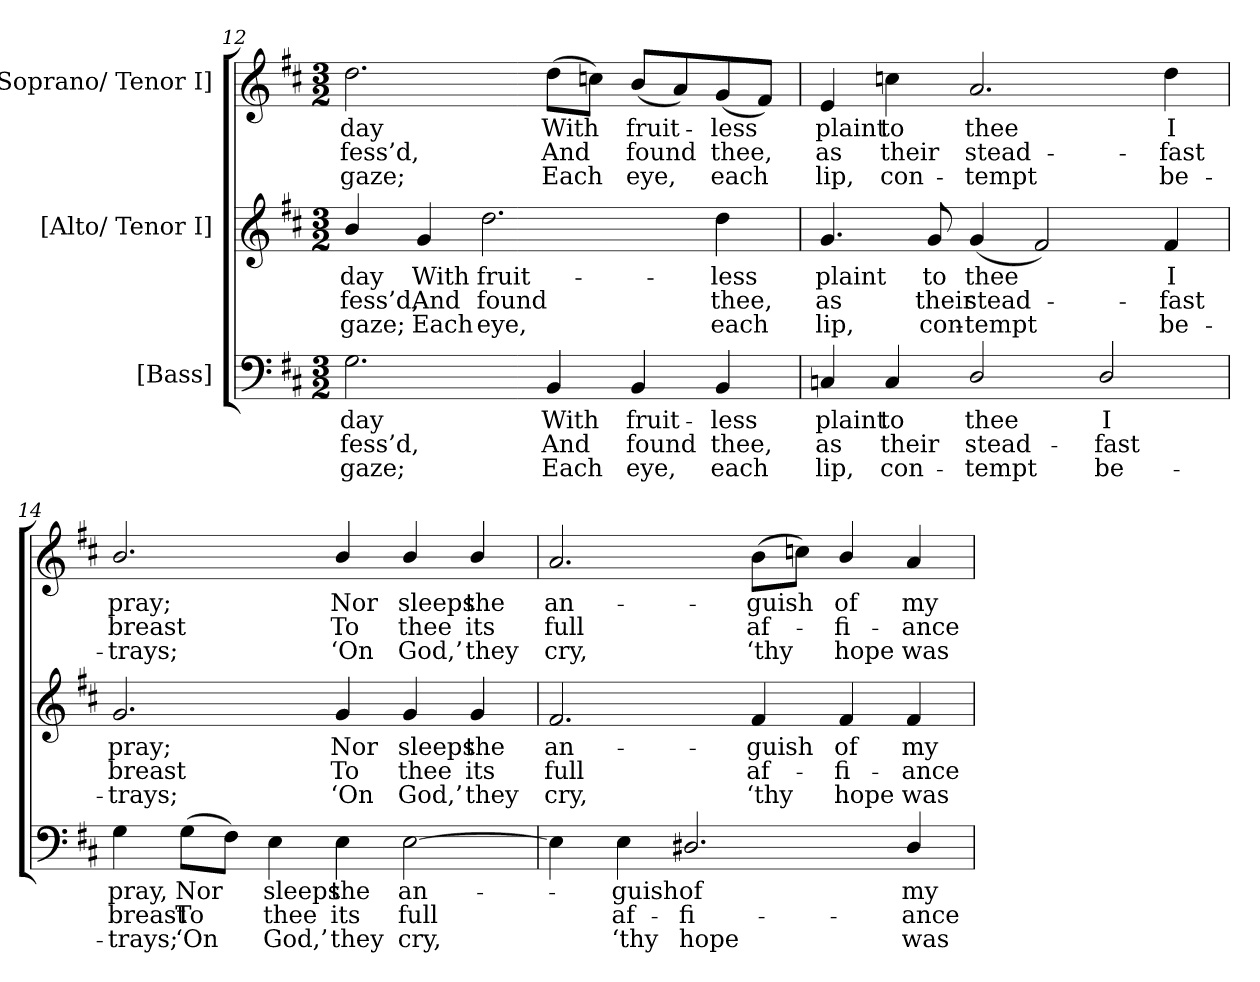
**kern	**text	**text	**text	**kern	**text	**text	**text	**kern	**text	**text	**text
*part3	*part3	*part3	*part3	*part2	*part2	*part2	*part2	*part1	*part1	*part1	*part1
*staff3	*staff3	*staff3	*staff3	*staff2	*staff2	*staff2	*staff2	*staff1	*staff1	*staff1	*staff1
*I"[Bass]	*	*	*	*I"[Alto/ Tenor I]	*	*	*	*I"[Soprano/ Tenor I]	*	*	*
*clefF4	*	*	*	*clefG2	*	*	*	*clefG2	*	*	*
*k[f#c#]	*	*	*	*k[f#c#]	*	*	*	*k[f#c#]	*	*	*
*D:	*	*	*	*D:	*	*	*	*D:	*	*	*
*M3/2	*	*	*	*M3/2	*	*	*	*M3/2	*	*	*
=12	=12	=12	=12	=12	=12	=12	=12	=12	=12	=12	=12
!	!LO:LY:b:color=#000000	!LO:LY:b:color=#000000	!LO:LY:b:color=#000000	!	!	!	!	!	!	!	!
!	!	!	!	!	!LO:LY:b:color=#000000	!LO:LY:b:color=#000000	!LO:LY:b:color=#000000	!	!	!	!
!	!	!	!	!	!	!	!	!	!LO:LY:b:color=#000000	!LO:LY:b:color=#000000	!LO:LY:b:color=#000000
2.Gi\	day	-fess’d,	gaze;	4bi/	day	-fess’d,	gaze;	2.ddi\	day	-fess’d,	gaze;
!	!	!	!	!	!LO:LY:b:color=#000000	!LO:LY:b:color=#000000	!LO:LY:b:color=#000000	!	!	!	!
.	.	.	.	4gi/	With	And	Each	.	.	.	.
!	!	!	!	!	!LO:LY:b:color=#000000	!LO:LY:b:color=#000000	!LO:LY:b:color=#000000	!	!	!	!
.	.	.	.	2.ddi\	fruit-	found	eye,	.	.	.	.
!	!LO:LY:b:color=#000000	!LO:LY:b:color=#000000	!LO:LY:b:color=#000000	!	!	!	!	!	!	!	!
!	!	!	!	!	!	!	!	!	!LO:LY:b:color=#000000	!LO:LY:b:color=#000000	!LO:LY:b:color=#000000
4BBi/	With	And	Each	.	.	.	.	(8ddi\L	With	And	Each
.	.	.	.	.	.	.	.	8ccni\J)	.	.	.
!	!LO:LY:b:color=#000000	!LO:LY:b:color=#000000	!LO:LY:b:color=#000000	!	!	!	!	!	!	!	!
!	!	!	!	!	!	!	!	!	!LO:LY:b:color=#000000	!LO:LY:b:color=#000000	!LO:LY:b:color=#000000
4BBi/	fruit-	found	eye,	.	.	.	.	(8bi/L	fruit-	found	eye,
.	.	.	.	.	.	.	.	8ai/)	.	.	.
!	!LO:LY:b:color=#000000	!LO:LY:b:color=#000000	!LO:LY:b:color=#000000	!	!	!	!	!	!	!	!
!	!	!	!	!	!LO:LY:b:color=#000000	!LO:LY:b:color=#000000	!LO:LY:b:color=#000000	!	!	!	!
!	!	!	!	!	!	!	!	!	!LO:LY:b:color=#000000	!LO:LY:b:color=#000000	!LO:LY:b:color=#000000
4BBi/	-less	thee,	each	4ddi\	-less	thee,	each	(8gi/	-less	thee,	each
.	.	.	.	.	.	.	.	8f#i/J)	.	.	.
!!LO:PB:g=z
=13	=13	=13	=13	=13	=13	=13	=13	=13	=13	=13	=13
!	!LO:LY:b:color=#000000	!LO:LY:b:color=#000000	!LO:LY:b:color=#000000	!	!	!	!	!	!	!	!
!	!	!	!	!	!LO:LY:b:color=#000000	!LO:LY:b:color=#000000	!LO:LY:b:color=#000000	!	!	!	!
!	!	!	!	!	!	!	!	!	!LO:LY:b:color=#000000	!LO:LY:b:color=#000000	!LO:LY:b:color=#000000
4Cni/	plaint	as	lip,	4.gi/	plaint	as	lip,	4ei/	plaint	as	lip,
!	!LO:LY:b:color=#000000	!LO:LY:b:color=#000000	!LO:LY:b:color=#000000	!	!	!	!	!	!	!	!
!	!	!	!	!	!	!	!	!	!LO:LY:b:color=#000000	!LO:LY:b:color=#000000	!LO:LY:b:color=#000000
4Ci/	to	their	con-	.	.	.	.	4ccni\	to	their	con-
!	!	!	!	!	!LO:LY:b:color=#000000	!LO:LY:b:color=#000000	!LO:LY:b:color=#000000	!	!	!	!
.	.	.	.	8gi/	to	their	con-	.	.	.	.
!	!LO:LY:b:color=#000000	!LO:LY:b:color=#000000	!LO:LY:b:color=#000000	!	!	!	!	!	!	!	!
!	!	!	!	!	!LO:LY:b:color=#000000	!LO:LY:b:color=#000000	!LO:LY:b:color=#000000	!	!	!	!
!	!	!	!	!	!	!	!	!	!LO:LY:b:color=#000000	!LO:LY:b:color=#000000	!LO:LY:b:color=#000000
2Di/	thee	stead-	-tempt	(4gi/	thee	stead-	-tempt	2.ai/	thee	stead-	-tempt
.	.	.	.	2f#i/)	.	.	.	.	.	.	.
!	!LO:LY:b:color=#000000	!LO:LY:b:color=#000000	!LO:LY:b:color=#000000	!	!	!	!	!	!	!	!
2Di/	I	-fast	be-	.	.	.	.	.	.	.	.
!	!	!	!	!	!LO:LY:b:color=#000000	!LO:LY:b:color=#000000	!LO:LY:b:color=#000000	!	!	!	!
!	!	!	!	!	!	!	!	!	!LO:LY:b:color=#000000	!LO:LY:b:color=#000000	!LO:LY:b:color=#000000
.	.	.	.	4f#i/	I	-fast	be-	4ddi\	I	-fast	be-
=14	=14	=14	=14	=14	=14	=14	=14	=14	=14	=14	=14
!	!LO:LY:b:color=#000000	!LO:LY:b:color=#000000	!LO:LY:b:color=#000000	!	!	!	!	!	!	!	!
!	!	!	!	!	!LO:LY:b:color=#000000	!LO:LY:b:color=#000000	!LO:LY:b:color=#000000	!	!	!	!
!	!	!	!	!	!	!	!	!	!LO:LY:b:color=#000000	!LO:LY:b:color=#000000	!LO:LY:b:color=#000000
4Gi\	pray,	breast	-trays;	2.gi/	pray;	breast	-trays;	2.bi/	pray;	breast	-trays;
!	!LO:LY:b:color=#000000	!LO:LY:b:color=#000000	!LO:LY:b:color=#000000	!	!	!	!	!	!	!	!
(8Gi\L	Nor	To	‘On	.	.	.	.	.	.	.	.
8F#i\J)	.	.	.	.	.	.	.	.	.	.	.
!	!LO:LY:b:color=#000000	!LO:LY:b:color=#000000	!LO:LY:b:color=#000000	!	!	!	!	!	!	!	!
4Ei\	sleeps	thee	God,’	.	.	.	.	.	.	.	.
!	!LO:LY:b:color=#000000	!LO:LY:b:color=#000000	!LO:LY:b:color=#000000	!	!	!	!	!	!	!	!
!	!	!	!	!	!LO:LY:b:color=#000000	!LO:LY:b:color=#000000	!LO:LY:b:color=#000000	!	!	!	!
!	!	!	!	!	!	!	!	!	!LO:LY:b:color=#000000	!LO:LY:b:color=#000000	!LO:LY:b:color=#000000
4Ei\	the	its	they	4gi/	Nor	To	‘On	4bi/	Nor	To	‘On
!	!LO:LY:b:color=#000000	!LO:LY:b:color=#000000	!LO:LY:b:color=#000000	!	!	!	!	!	!	!	!
!	!	!	!	!	!LO:LY:b:color=#000000	!LO:LY:b:color=#000000	!LO:LY:b:color=#000000	!	!	!	!
!	!	!	!	!	!	!	!	!	!LO:LY:b:color=#000000	!LO:LY:b:color=#000000	!LO:LY:b:color=#000000
[2Ei\	an-	full	cry,	4gi/	sleeps	thee	God,’	4bi/	sleeps	thee	God,’
!	!	!	!	!	!LO:LY:b:color=#000000	!LO:LY:b:color=#000000	!LO:LY:b:color=#000000	!	!	!	!
!	!	!	!	!	!	!	!	!	!LO:LY:b:color=#000000	!LO:LY:b:color=#000000	!LO:LY:b:color=#000000
.	.	.	.	4gi/	the	its	they	4bi/	the	its	they
=15	=15	=15	=15	=15	=15	=15	=15	=15	=15	=15	=15
!	!	!	!	!	!LO:LY:b:color=#000000	!LO:LY:b:color=#000000	!LO:LY:b:color=#000000	!	!	!	!
!	!	!	!	!	!	!	!	!	!LO:LY:b:color=#000000	!LO:LY:b:color=#000000	!LO:LY:b:color=#000000
4Ei\]	.	.	.	2.f#i/	an-	full	cry,	2.ai/	an-	full	cry,
!	!LO:LY:b:color=#000000	!LO:LY:b:color=#000000	!LO:LY:b:color=#000000	!	!	!	!	!	!	!	!
4Ei\	-guish	af-	‘thy	.	.	.	.	.	.	.	.
!	!LO:LY:b:color=#000000	!LO:LY:b:color=#000000	!LO:LY:b:color=#000000	!	!	!	!	!	!	!	!
2.D#Xi/	of	-fi-	hope	.	.	.	.	.	.	.	.
!	!	!	!	!	!LO:LY:b:color=#000000	!LO:LY:b:color=#000000	!LO:LY:b:color=#000000	!	!	!	!
!	!	!	!	!	!	!	!	!	!LO:LY:b:color=#000000	!LO:LY:b:color=#000000	!LO:LY:b:color=#000000
.	.	.	.	4f#i/	-guish	af-	‘thy	(8bi\L	-guish	af-	‘thy
.	.	.	.	.	.	.	.	8ccni\J)	.	.	.
!	!	!	!	!	!LO:LY:b:color=#000000	!LO:LY:b:color=#000000	!LO:LY:b:color=#000000	!	!	!	!
!	!	!	!	!	!	!	!	!	!LO:LY:b:color=#000000	!LO:LY:b:color=#000000	!LO:LY:b:color=#000000
.	.	.	.	4f#i/	of	-fi-	hope	4bi/	of	-fi-	hope
!	!LO:LY:b:color=#000000	!LO:LY:b:color=#000000	!LO:LY:b:color=#000000	!	!	!	!	!	!	!	!
!	!	!	!	!	!LO:LY:b:color=#000000	!LO:LY:b:color=#000000	!LO:LY:b:color=#000000	!	!	!	!
!	!	!	!	!	!	!	!	!	!LO:LY:b:color=#000000	!LO:LY:b:color=#000000	!LO:LY:b:color=#000000
4D#i/	my	-ance	was	4f#i/	my	-ance	was	4ai/	my	-ance	was
=	=	=	=	=	=	=	=	=	=	=	=
*-	*-	*-	*-	*-	*-	*-	*-	*-	*-	*-	*-
